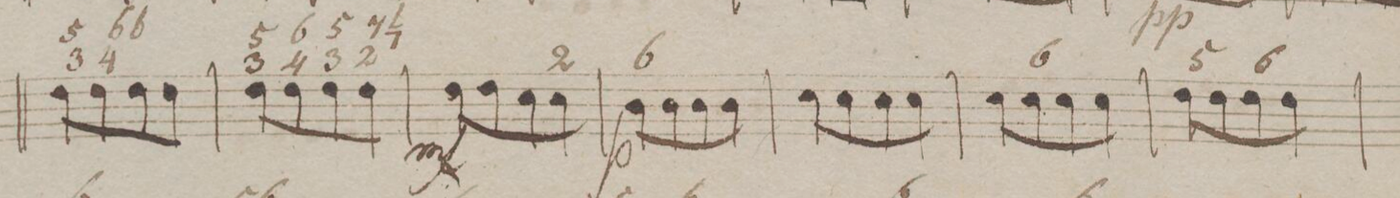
**kern	**fba	**dynam
*I"Organ.	*	*
*clefF4	*	*
*k[b-e-]	*	*
*M2/4	*	*
8F\L	5 3	.
8F\	-6r 4	.
8F\	.	.
8F\J	.	.
=57	=57	=57
8F\L	5 3	.
8F\	6 4	.
8F\	5 3	.
8F\J	n7r 2	.
=58	=58	=58
8F\L	.	mf
8F\	.	.
8E-\	.	.
8E-\J	2	.
=59	=59	=59
8D\L	6	p
8D\	.	.
8D\	.	.
8D\J	.	.
=60	=60	=60
8E-\L	.	.
8E-\	.	.
8E-\	.	.
8E-\J	.	.
=61	=61	=61
8E-\L	.	.
8E-\	6	.
8E-\	.	.
8E-\J	.	.
=62	=62	=62
8F\L	5	.
8F\	.	.
8F\	6	.
8F\J	.	.
=63	=63	=63
*-	*-	*-
